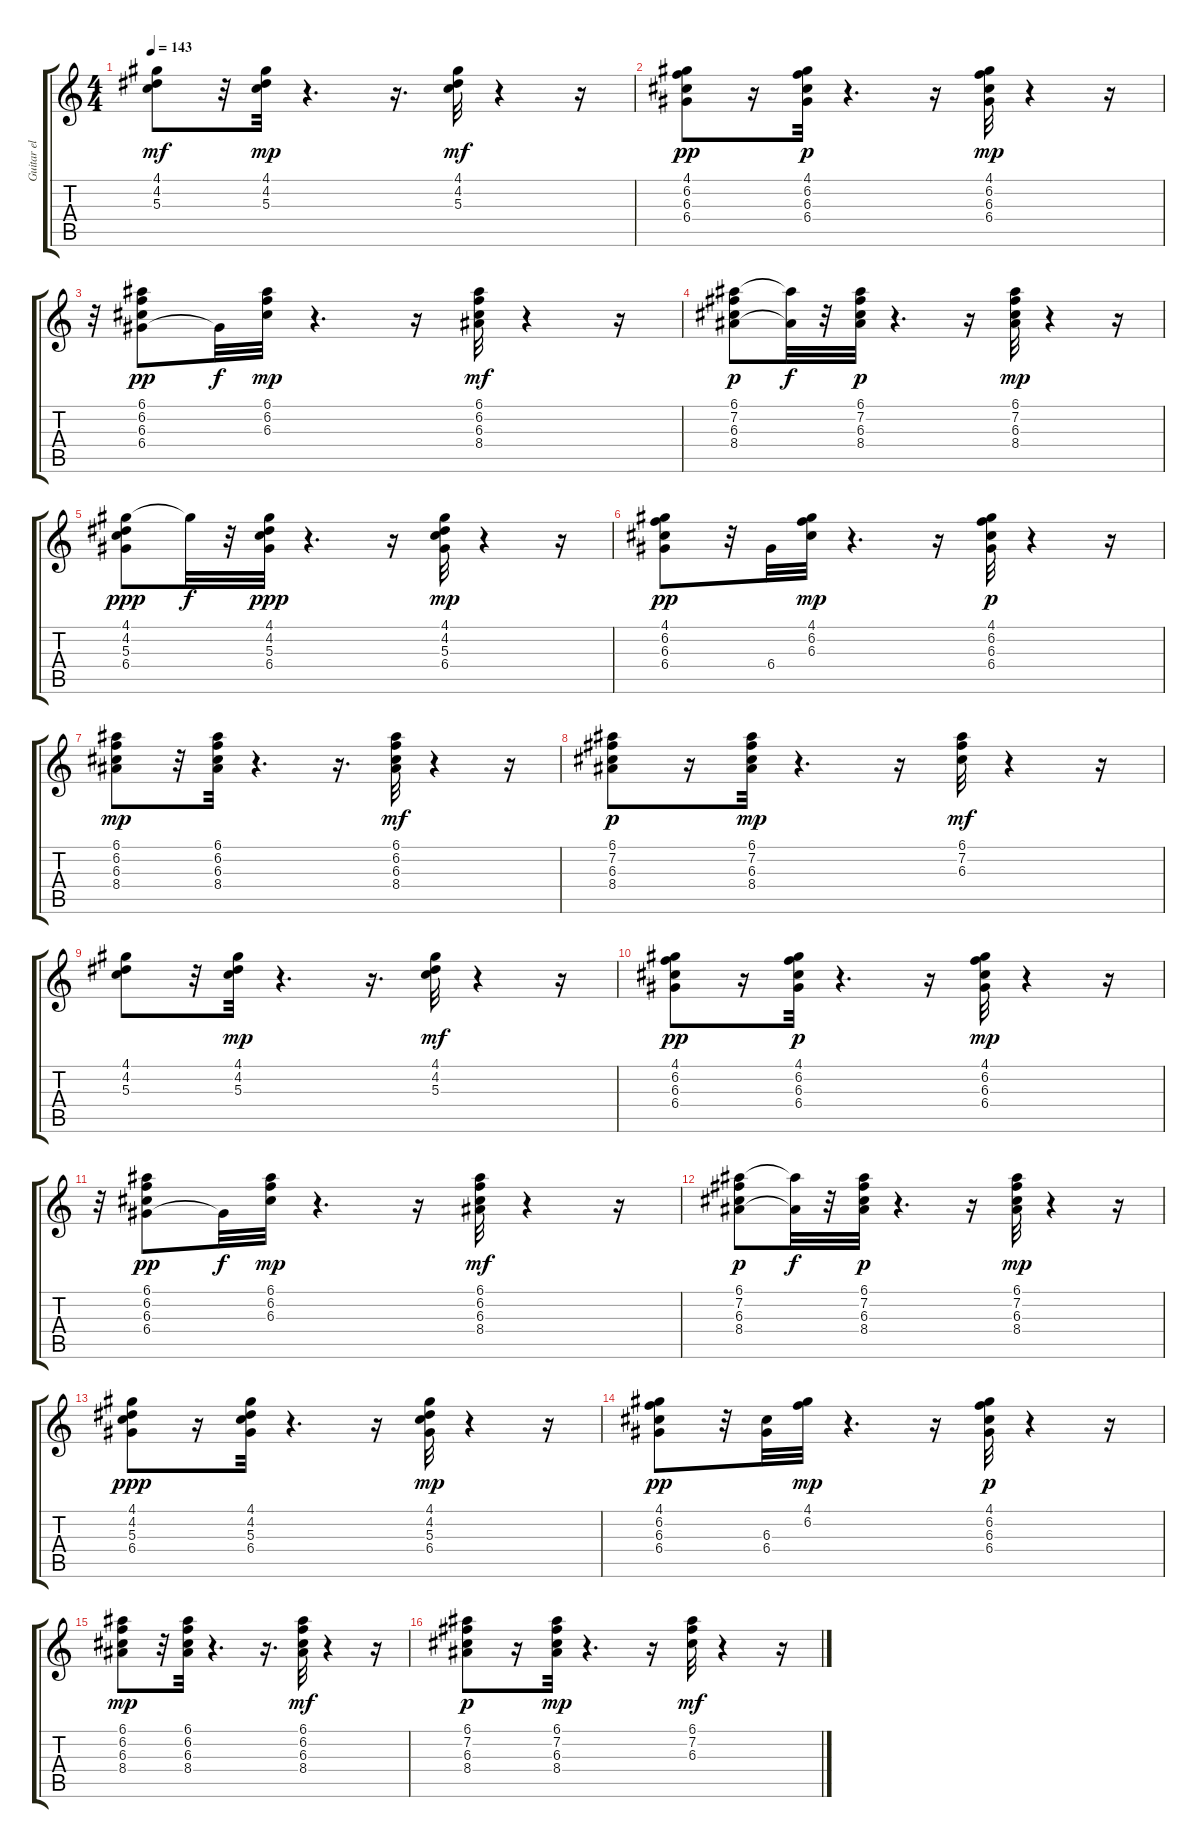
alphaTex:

\track ("Guitar el" "Guitar el") {instrument electricguitarjazz}
\staff {score tabs}
\tuning (E4 B3 G3 D3 A2 E2) {hide}
\ts (4 4)
\tempo 143
\clef g2
\ks c
(4.1 4.2 5.3).8{dy mf} r.32 (4.1 4.2 5.3).32{dy mp} r.4{d} r.16{d} (4.1 4.2 5.3).32{dy mf} r.4 r.16 |
(4.1 6.2 6.3 6.4).8{dy pp} r.16 (4.1 6.2 6.3 6.4).32{dy p} r.4{d} r.16 (4.1 6.2 6.3 6.4).32{dy mp} r.4 r.16 |
r.32 (6.1 6.2 6.3 6.4).8{dy pp} 6.4{t}.32{dy f} (6.1 6.2 6.3).32{dy mp} r.4{d} r.16 (6.1 6.2 6.3 8.4).32{dy mf} r.4 r.16 |
(6.1 7.2 6.3 8.4).8{dy p} (6.1{t} 8.4{t}).32{dy f} r.32 (6.1 7.2 6.3 8.4).32{dy p} r.4{d} r.16 (6.1 7.2 6.3 8.4).32{dy mp} r.4 r.16 |
(4.1 4.2 5.3 6.4).8{dy ppp} 4.1{t}.32{dy f} r.32 (4.1 4.2 5.3 6.4).32{dy ppp} r.4{d} r.16 (4.1 4.2 5.3 6.4).32{dy mp} r.4 r.16 |
(4.1 6.2 6.3 6.4).8{dy pp} r.32 6.4.32 (4.1 6.2 6.3).32{dy mp} r.4{d} r.16 (4.1 6.2 6.3 6.4).32{dy p} r.4 r.16 |
(6.1 6.2 6.3 8.4).8{dy mp} r.32 (6.1 6.2 6.3 8.4).32 r.4{d} r.16{d} (6.1 6.2 6.3 8.4).32{dy mf} r.4 r.16 |
(6.1 7.2 6.3 8.4).8{dy p} r.16 (6.1 7.2 6.3 8.4).32{dy mp} r.4{d} r.16 (6.1 7.2 6.3).32{dy mf} r.4 r.16 |
(4.1 4.2 5.3).8 r.32 (4.1 4.2 5.3).32{dy mp} r.4{d} r.16{d} (4.1 4.2 5.3).32{dy mf} r.4 r.16 |
(4.1 6.2 6.3 6.4).8{dy pp} r.16 (4.1 6.2 6.3 6.4).32{dy p} r.4{d} r.16 (4.1 6.2 6.3 6.4).32{dy mp} r.4 r.16 |
r.32 (6.1 6.2 6.3 6.4).8{dy pp} 6.4{t}.32{dy f} (6.1 6.2 6.3).32{dy mp} r.4{d} r.16 (6.1 6.2 6.3 8.4).32{dy mf} r.4 r.16 |
(6.1 7.2 6.3 8.4).8{dy p} (6.1{t} 8.4{t}).32{dy f} r.32 (6.1 7.2 6.3 8.4).32{dy p} r.4{d} r.16 (6.1 7.2 6.3 8.4).32{dy mp} r.4 r.16 |
(4.1 4.2 5.3 6.4).8{dy ppp} r.16 (4.1 4.2 5.3 6.4).32 r.4{d} r.16 (4.1 4.2 5.3 6.4).32{dy mp} r.4 r.16 |
(4.1 6.2 6.3 6.4).8{dy pp} r.32 (6.3 6.4).32 (4.1 6.2).32{dy mp} r.4{d} r.16 (4.1 6.2 6.3 6.4).32{dy p} r.4 r.16 |
(6.1 6.2 6.3 8.4).8{dy mp} r.32 (6.1 6.2 6.3 8.4).32 r.4{d} r.16{d} (6.1 6.2 6.3 8.4).32{dy mf} r.4 r.16 |
(6.1 7.2 6.3 8.4).8{dy p} r.16 (6.1 7.2 6.3 8.4).32{dy mp} r.4{d} r.16 (6.1 7.2 6.3).32{dy mf} r.4 r.16
